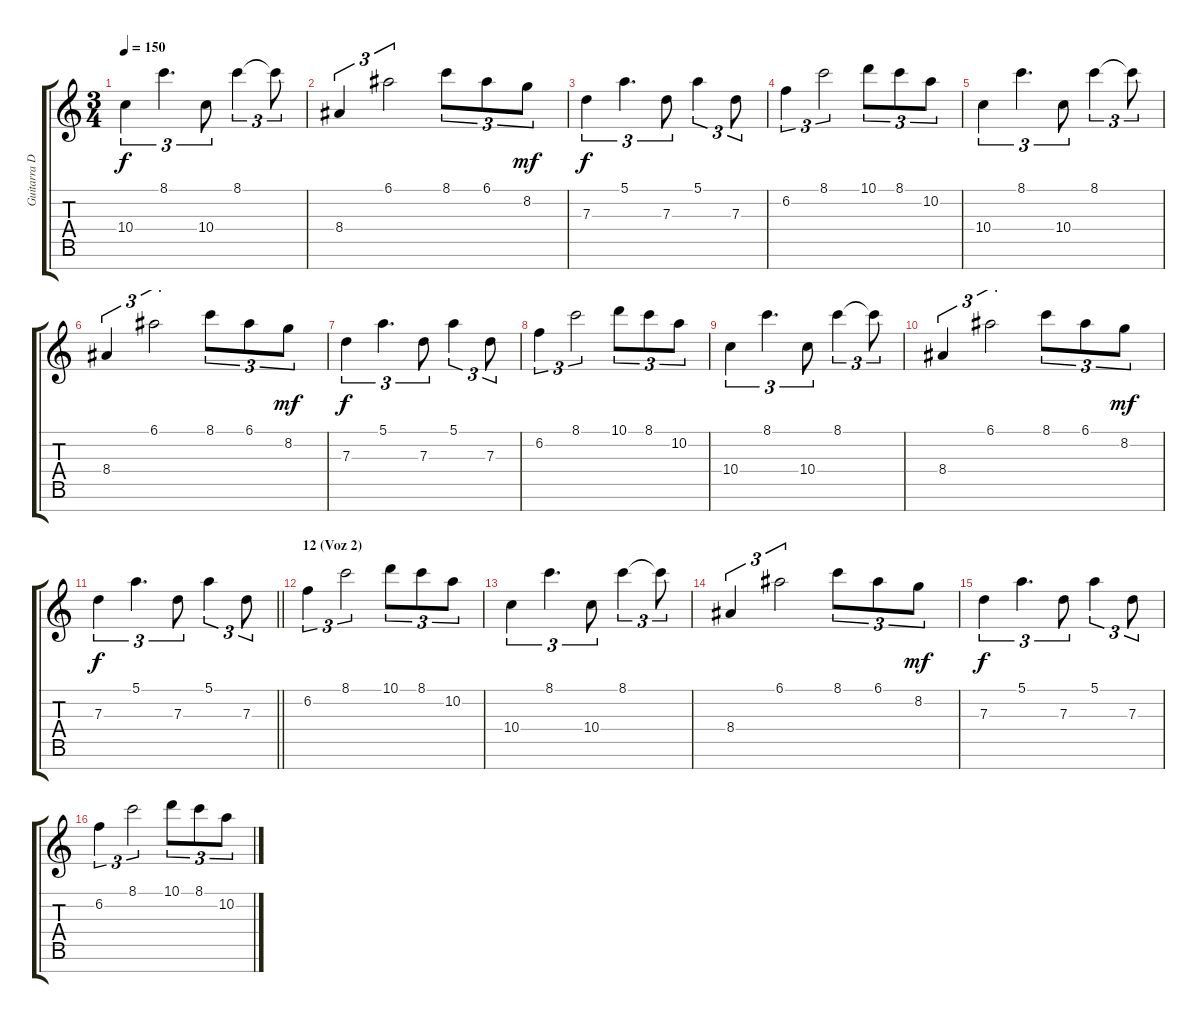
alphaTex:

\track ("Guitarra Distorsión/Limpia" "Guitarra D") {instrument acousticguitarnylon}
\staff {score tabs}
\tuning (E4 B3 G3 D3 A2 E2 B1) {hide}
\ts (3 4)
\tempo 150
\clef g2
\ks c
10.4.4{tu (3 2) dy f} 8.1.4{d tu (3 2)} 10.4.8{tu (3 2)} 8.1.4{tu (3 2)} 8.1{t}.8{tu (3 2)} |
8.4.4{tu (3 2)} 6.1.2{tu (3 2)} 8.1.8{tu (3 2)} 6.1.8{tu (3 2)} 8.2.8{tu (3 2) dy mf} |
7.3.4{tu (3 2) dy f} 5.1.4{d tu (3 2)} 7.3.8{tu (3 2)} 5.1.4{tu (3 2)} 7.3.8{tu (3 2)} |
6.2.4{tu (3 2)} 8.1.2{tu (3 2)} 10.1.8{tu (3 2)} 8.1.8{tu (3 2)} 10.2.8{tu (3 2)} |
10.4.4{tu (3 2)} 8.1.4{d tu (3 2)} 10.4.8{tu (3 2)} 8.1.4{tu (3 2)} 8.1{t}.8{tu (3 2)} |
8.4.4{tu (3 2)} 6.1.2{tu (3 2)} 8.1.8{tu (3 2)} 6.1.8{tu (3 2)} 8.2.8{tu (3 2) dy mf} |
7.3.4{tu (3 2) dy f} 5.1.4{d tu (3 2)} 7.3.8{tu (3 2)} 5.1.4{tu (3 2)} 7.3.8{tu (3 2)} |
6.2.4{tu (3 2)} 8.1.2{tu (3 2)} 10.1.8{tu (3 2)} 8.1.8{tu (3 2)} 10.2.8{tu (3 2)} |
10.4.4{tu (3 2)} 8.1.4{d tu (3 2)} 10.4.8{tu (3 2)} 8.1.4{tu (3 2)} 8.1{t}.8{tu (3 2)} |
8.4.4{tu (3 2)} 6.1.2{tu (3 2)} 8.1.8{tu (3 2)} 6.1.8{tu (3 2)} 8.2.8{tu (3 2) dy mf} |
\barLineRight lightlight
7.3.4{tu (3 2) dy f} 5.1.4{d tu (3 2)} 7.3.8{tu (3 2)} 5.1.4{tu (3 2)} 7.3.8{tu (3 2)} |
\section ("" "12 (Voz 2)")
6.2.4{tu (3 2)} 8.1.2{tu (3 2)} 10.1.8{tu (3 2)} 8.1.8{tu (3 2)} 10.2.8{tu (3 2)} |
10.4.4{tu (3 2)} 8.1.4{d tu (3 2)} 10.4.8{tu (3 2)} 8.1.4{tu (3 2)} 8.1{t}.8{tu (3 2)} |
8.4.4{tu (3 2)} 6.1.2{tu (3 2)} 8.1.8{tu (3 2)} 6.1.8{tu (3 2)} 8.2.8{tu (3 2) dy mf} |
7.3.4{tu (3 2) dy f} 5.1.4{d tu (3 2)} 7.3.8{tu (3 2)} 5.1.4{tu (3 2)} 7.3.8{tu (3 2)} |
6.2.4{tu (3 2)} 8.1.2{tu (3 2)} 10.1.8{tu (3 2)} 8.1.8{tu (3 2)} 10.2.8{tu (3 2)}
